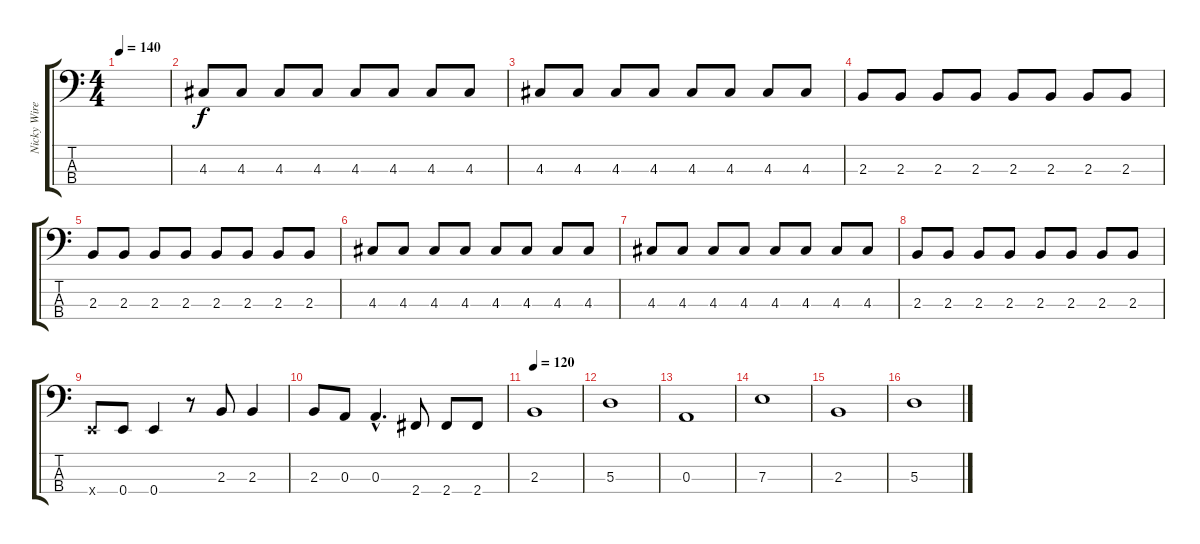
\track ("Nicky Wire" "Nicky Wire") {instrument electricbasspick}
\staff {score tabs}
\tuning (G2 D2 A1 E1) {hide}
\ts (4 4)
\tempo 140
\clef f4
\ks c
|
4.3.8 4.3.8 4.3.8 4.3.8 4.3.8 4.3.8 4.3.8 4.3.8 |
4.3.8 4.3.8 4.3.8 4.3.8 4.3.8 4.3.8 4.3.8 4.3.8 |
2.3.8 2.3.8 2.3.8 2.3.8 2.3.8 2.3.8 2.3.8 2.3.8 |
2.3.8 2.3.8 2.3.8 2.3.8 2.3.8 2.3.8 2.3.8 2.3.8 |
4.3.8 4.3.8 4.3.8 4.3.8 4.3.8 4.3.8 4.3.8 4.3.8 |
4.3.8 4.3.8 4.3.8 4.3.8 4.3.8 4.3.8 4.3.8 4.3.8 |
2.3.8 2.3.8 2.3.8 2.3.8 2.3.8 2.3.8 2.3.8 2.3.8 |
0.4{x}.8 0.4.8 0.4.4 r.8 2.3.8 2.3.4 |
2.3.8 0.3.8 0.3{hac}.4{d} 2.4.8 2.4.8 2.4.8 |
\tempo 120
2.3.1 |
5.3.1 |
0.3.1 |
7.3.1 |
2.3.1 |
5.3.1
